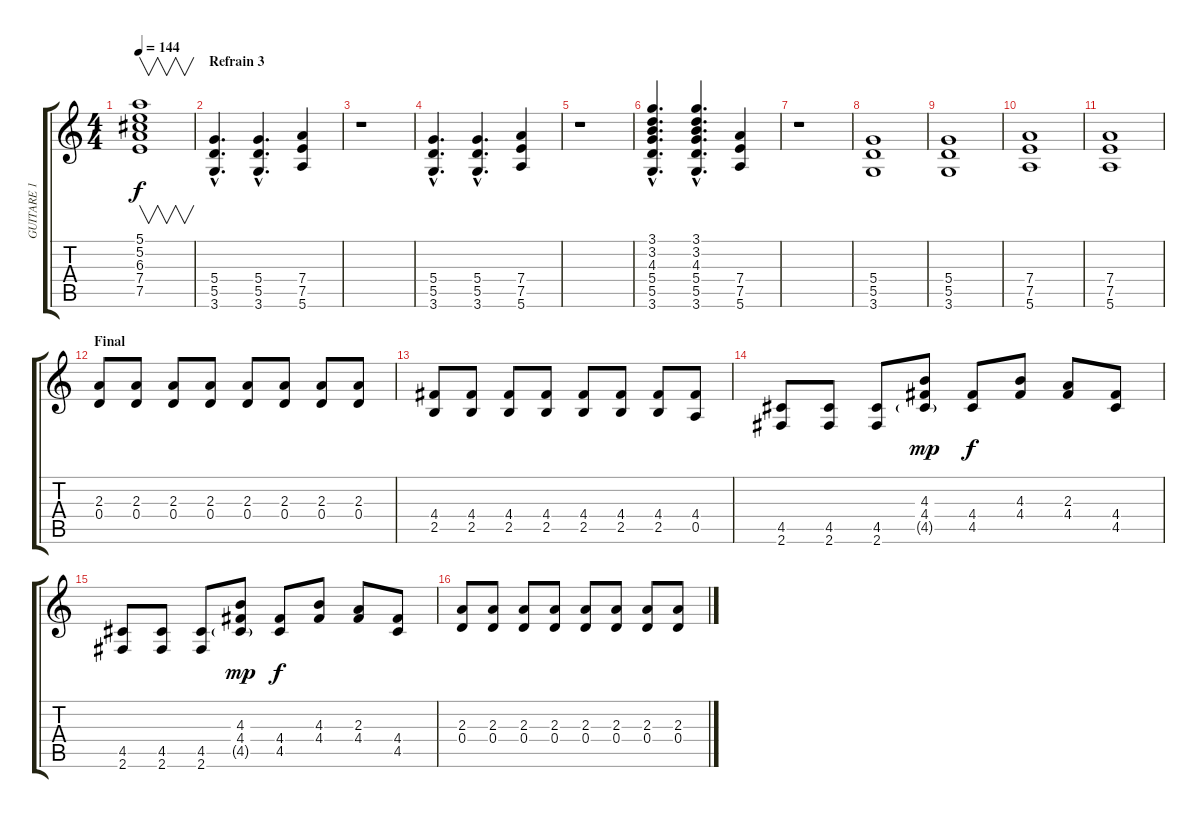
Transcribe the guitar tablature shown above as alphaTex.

\track ("GUITARE 1" "GUITARE 1") {instrument electricguitarclean}
\staff {score tabs}
\tuning (E4 B3 G3 D3 A2 E2) {hide}
\ts (4 4)
\tempo 144
\clef g2
\ks c
(5.1 5.2 6.3 7.4 7.5).1{v dy f} |
\section ("" "Refrain 3")
(5.4{hac} 5.5{hac} 3.6{hac}).4{d} (5.4{hac} 5.5{hac} 3.6{hac}).4{d} (7.4 7.5 5.6).4 |
r.1 |
(5.4{hac} 5.5{hac} 3.6{hac}).4{d} (5.4{hac} 5.5{hac} 3.6{hac}).4{d} (7.4 7.5 5.6).4 |
r.1 |
(3.1{hac} 3.2{hac} 4.3{hac} 5.4{hac} 5.5{hac} 3.6{hac}).4{d} (3.1{hac} 3.2{hac} 4.3{hac} 5.4{hac} 5.5{hac} 3.6{hac}).4{d} (7.4 7.5 5.6).4 |
r.1 |
(5.4 5.5 3.6).1 |
(5.4 5.5 3.6).1 |
(7.4 7.5 5.6).1 |
(7.4 7.5 5.6).1 |
\section ("" "Final")
(2.3 0.4).8 (2.3 0.4).8 (2.3 0.4).8 (2.3 0.4).8 (2.3 0.4).8 (2.3 0.4).8 (2.3 0.4).8 (2.3 0.4).8 |
(4.4 2.5).8 (4.4 2.5).8 (4.4 2.5).8 (4.4 2.5).8 (4.4 2.5).8 (4.4 2.5).8 (4.4 2.5).8 (4.4 0.5).8 |
(4.5 2.6).8 (4.5 2.6).8 (4.5 2.6).8 (4.3 4.4 4.5{g}).8{dy mp} (4.4 4.5).8{dy f} (4.3 4.4).8 (2.3 4.4).8 (4.4 4.5).8 |
(4.5 2.6).8 (4.5 2.6).8 (4.5 2.6).8 (4.3 4.4 4.5{g}).8{dy mp} (4.4 4.5).8{dy f} (4.3 4.4).8 (2.3 4.4).8 (4.4 4.5).8 |
(2.3 0.4).8 (2.3 0.4).8 (2.3 0.4).8 (2.3 0.4).8 (2.3 0.4).8 (2.3 0.4).8 (2.3 0.4).8 (2.3 0.4).8
